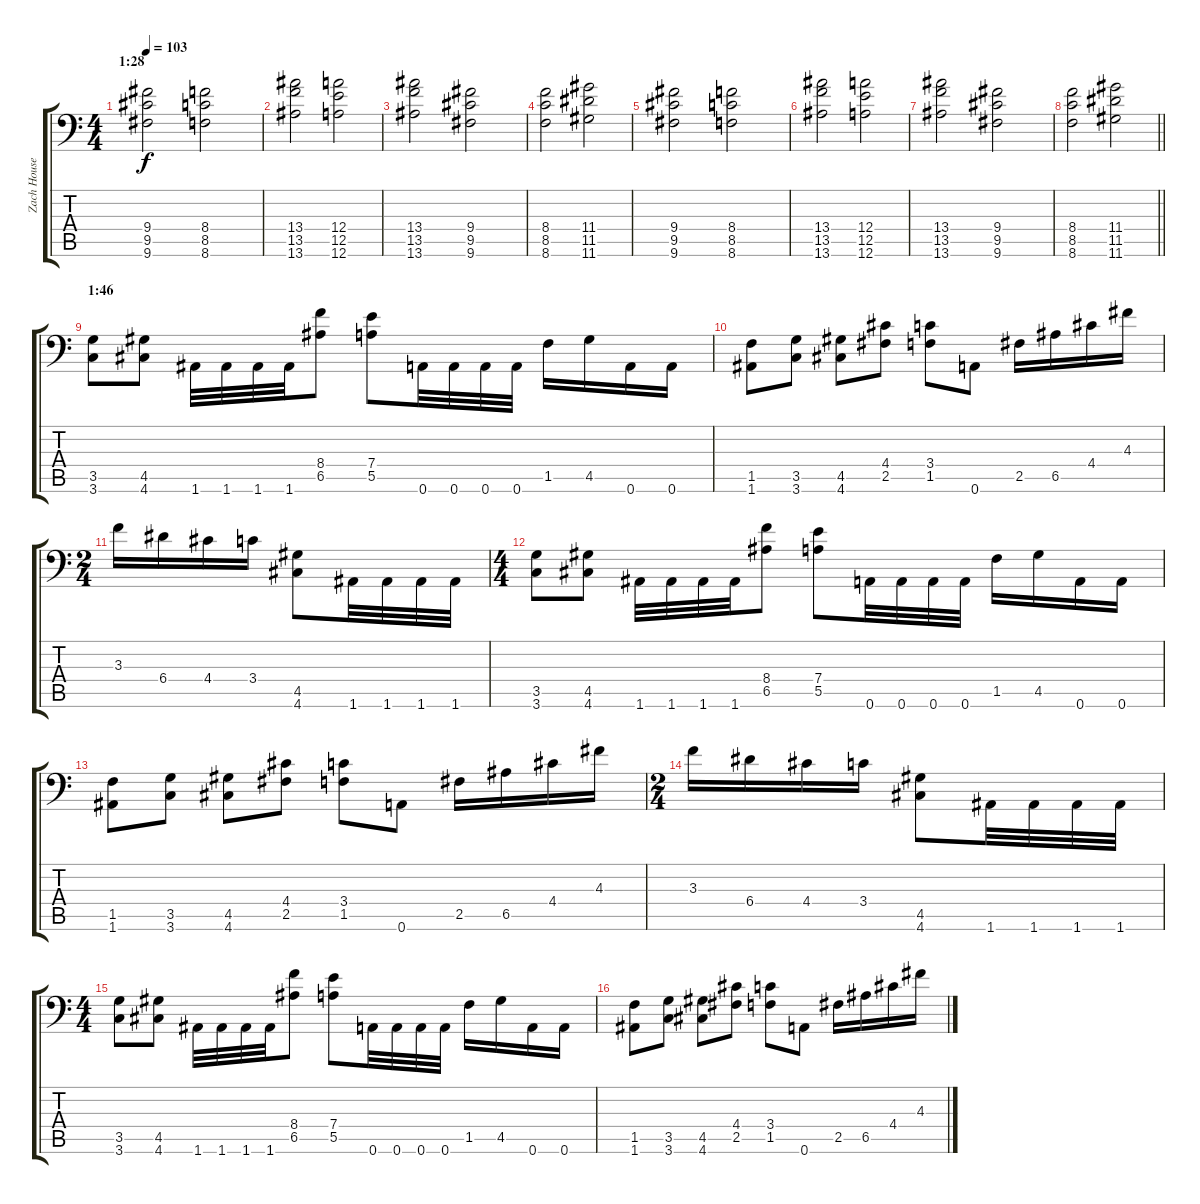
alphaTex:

\track ("Zach Householder" "Zach House") {instrument distortionguitar}
\staff {score tabs}
\tuning (B3 Gb3 D3 A2 E2 A1) {hide}
\ts (4 4)
\section ("" "1:28")
\tempo 103
\clef f4
\ks c
(9.4 9.5 9.6).2{dy f} (8.4 8.5 8.6).2 |
(13.4 13.5 13.6).2 (12.4 12.5 12.6).2 |
(13.4 13.5 13.6).2 (9.4 9.5 9.6).2 |
(8.4 8.5 8.6).2 (11.4 11.5 11.6).2 |
(9.4 9.5 9.6).2 (8.4 8.5 8.6).2 |
(13.4 13.5 13.6).2 (12.4 12.5 12.6).2 |
(13.4 13.5 13.6).2 (9.4 9.5 9.6).2 |
\barLineRight lightlight
(8.4 8.5 8.6).2 (11.4 11.5 11.6).2 |
\section ("" "1:46")
(3.5 3.6).8 (4.5 4.6).8 1.6.32 1.6.32 1.6.32 1.6.32 (8.4 6.5).8 (7.4 5.5).8 0.6.32 0.6.32 0.6.32 0.6.32 1.5.16 4.5.16 0.6.16 0.6.16 |
(1.5 1.6).8 (3.5 3.6).8 (4.5 4.6).8 (4.4 2.5).8 (3.4 1.5).8 0.6.8 2.5.16 6.5.16 4.4.16 4.3.16 |
\ts (2 4)
3.3.16 6.4.16 4.4.16 3.4.16 (4.5 4.6).8 1.6.32 1.6.32 1.6.32 1.6.32 |
\ts (4 4)
(3.5 3.6).8 (4.5 4.6).8 1.6.32 1.6.32 1.6.32 1.6.32 (8.4 6.5).8 (7.4 5.5).8 0.6.32 0.6.32 0.6.32 0.6.32 1.5.16 4.5.16 0.6.16 0.6.16 |
(1.5 1.6).8 (3.5 3.6).8 (4.5 4.6).8 (4.4 2.5).8 (3.4 1.5).8 0.6.8 2.5.16 6.5.16 4.4.16 4.3.16 |
\ts (2 4)
3.3.16 6.4.16 4.4.16 3.4.16 (4.5 4.6).8 1.6.32 1.6.32 1.6.32 1.6.32 |
\ts (4 4)
(3.5 3.6).8 (4.5 4.6).8 1.6.32 1.6.32 1.6.32 1.6.32 (8.4 6.5).8 (7.4 5.5).8 0.6.32 0.6.32 0.6.32 0.6.32 1.5.16 4.5.16 0.6.16 0.6.16 |
(1.5 1.6).8 (3.5 3.6).8 (4.5 4.6).8 (4.4 2.5).8 (3.4 1.5).8 0.6.8 2.5.16 6.5.16 4.4.16 4.3.16
